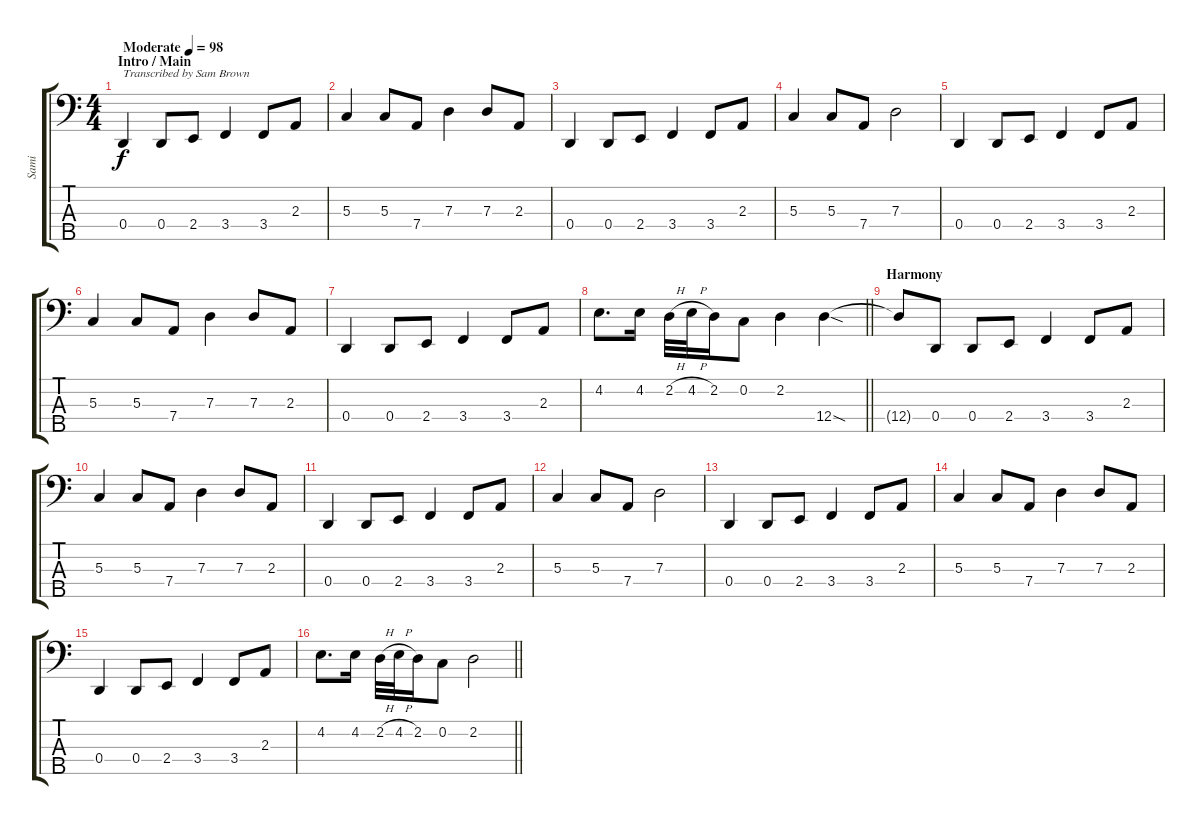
\track ("Sami" "Sami") {instrument electricbassfinger}
\staff {score tabs}
\tuning (F2 C2 G1 D1 A0) {hide}
\ts (4 4)
\section ("" "Intro / Main")
\tempo (98 "Moderate")
\clef f4
\ks c
0.4.4{txt "Transcribed by Sam Brown" dy f instrument electricbassfinger} 0.4.8 2.4.8 3.4.4 3.4.8 2.3.8 |
5.3.4 5.3.8 7.4.8 7.3.4 7.3.8 2.3.8 |
0.4.4 0.4.8 2.4.8 3.4.4 3.4.8 2.3.8 |
5.3.4 5.3.8 7.4.8 7.3.2 |
0.4.4 0.4.8 2.4.8 3.4.4 3.4.8 2.3.8 |
5.3.4 5.3.8 7.4.8 7.3.4 7.3.8 2.3.8 |
0.4.4 0.4.8 2.4.8 3.4.4 3.4.8 2.3.8 |
\barLineRight lightlight
4.2.8{d volume 14} 4.2.16 2.2{h}.32 4.2{h}.32 2.2.16 0.2.8 2.2.4 12.4{sod}.4{volume 16} |
\section ("" "Harmony")
12.4{t}.8 0.4.8 0.4.8 2.4.8 3.4.4 3.4.8 2.3.8 |
5.3.4 5.3.8 7.4.8 7.3.4 7.3.8 2.3.8 |
0.4.4 0.4.8 2.4.8 3.4.4 3.4.8 2.3.8 |
5.3.4 5.3.8 7.4.8 7.3.2 |
0.4.4 0.4.8 2.4.8 3.4.4 3.4.8 2.3.8 |
5.3.4 5.3.8 7.4.8 7.3.4 7.3.8 2.3.8 |
0.4.4 0.4.8 2.4.8 3.4.4 3.4.8 2.3.8 |
\barLineRight lightlight
4.2.8{d volume 14} 4.2.16 2.2{h}.32 4.2{h}.32 2.2.16 0.2.8 2.2.2
